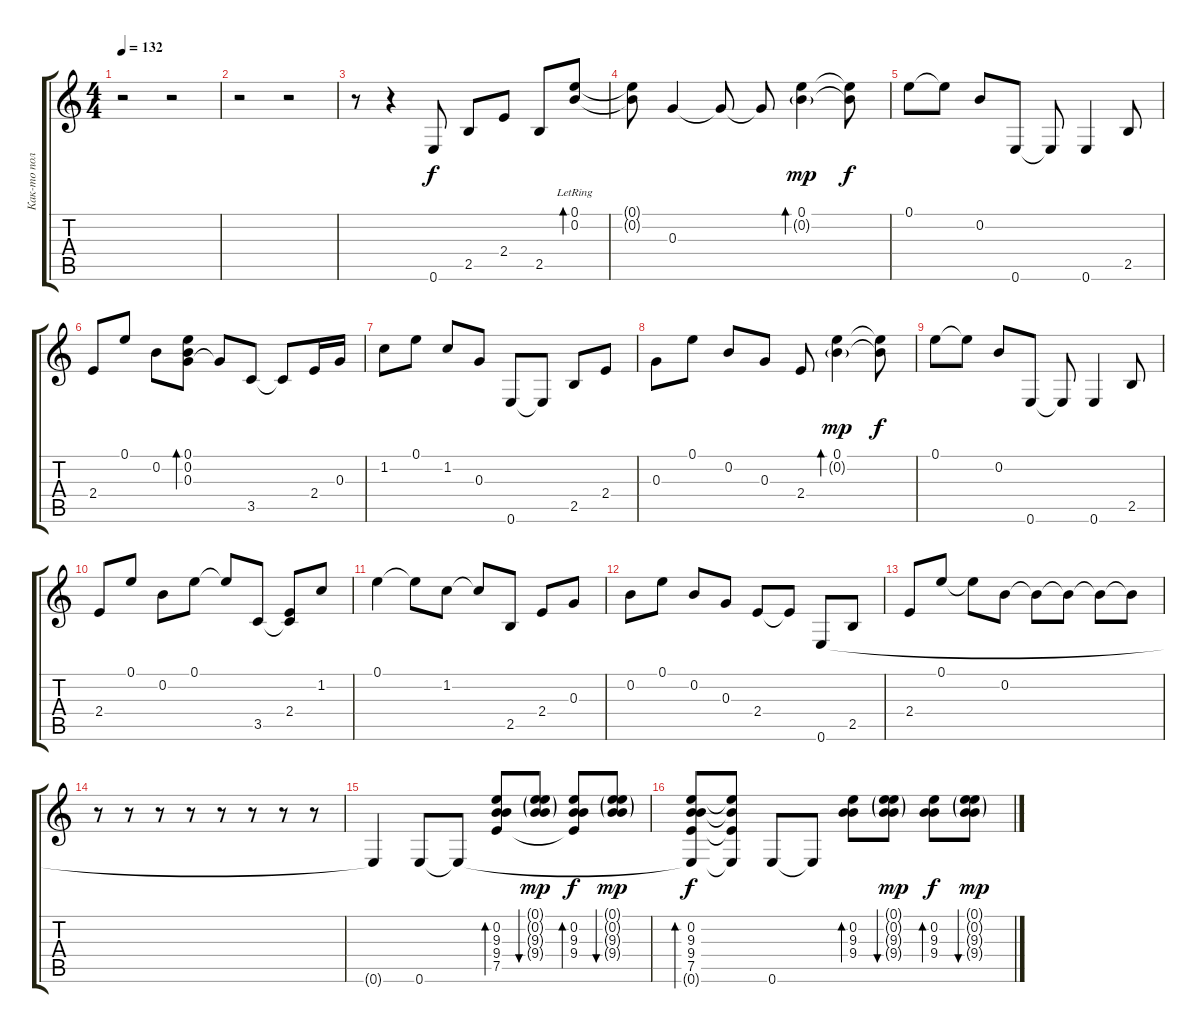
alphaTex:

\track ("Как-то полуакустика" "Как-то пол") {instrument acousticguitarsteel}
\staff {score tabs}
\tuning (E4 B3 G3 D3 A2 E2) {hide}
\ts (4 4)
\tempo 132
\clef g2
\ks c
r.2{dy f} r.2 |
r.2 r.2 |
r.8 r.4 0.6.8{volume 7} 2.5.8 2.4.8 2.5.8 (0.1{lr} 0.2).8{bd 240} |
(0.1{t} 0.2{t}).8 0.3.4 0.3{t}.8 0.3{t}.8 (0.1 0.2{g}).4{bd 240 dy mp} (0.1{t} 0.2{t}).8{dy f} |
0.1.8 0.1{t}.8 0.2.8 0.6.8 0.6{t}.8 0.6.4 2.5.8 |
2.4.8 0.1.8 0.2.8 (0.1 0.2 0.3).8{bd 120} 0.3{t}.8 3.5.8 3.5{t}.8 2.4.16 0.3.16 |
1.2.8 0.1.8 1.2.8 0.3.8 0.6.8 0.6{t}.8 2.5.8 2.4.8 |
0.3.8 0.1.8 0.2.8 0.3.8 2.4.8 (0.1 0.2{g}).4{bd 240 dy mp} (0.1{t} 0.2{t}).8{dy f} |
0.1.8 0.1{t}.8 0.2.8 0.6.8 0.6{t}.8 0.6.4 2.5.8 |
2.4.8 0.1.8 0.2.8 0.1.8 0.1{t}.8 3.5.8 (2.4 3.5{t}).8 1.2.8 |
0.1.4 0.1{t}.8 1.2.8 1.2{t}.8 2.5.8 2.4.8 0.3.8 |
0.2.8 0.1.8 0.2.8 0.3.8 2.4.8 2.4{t}.8 0.6.8 2.5.8 |
2.4.8 0.1.8 0.1{t}.8 0.2.8 0.2{t}.8 0.2{t}.8 0.2{t}.8 0.2{t}.8 |
r.8 r.8 r.8 r.8 r.8 r.8 r.8 r.8 |
0.6{t}.4 0.6.8{volume 4 instrument acousticguitarsteel} 0.6{t}.8 (0.2 9.3 9.4 7.5).8{bd 60} (0.1{g} 0.2{g} 9.3{g} 9.4{g}).8{bu 60 dy mp} (0.2 9.3 9.4 7.5{t}).8{bd 60 dy f} (0.1{g} 0.2{g} 9.3{g} 9.4{g}).8{bu 60 dy mp} |
(0.2 9.3 9.4 7.5 0.6{t}).8{bd 60 dy f} (9.3{t} 9.4{t} 7.5{t} 0.6{t}).8 0.6.8 0.6{t}.8 (0.2 9.3 9.4).8{bd 60} (0.1{g} 0.2{g} 9.3{g} 9.4{g}).8{bu 60 dy mp} (0.2 9.3 9.4).8{bd 60 dy f} (0.1{g} 0.2{g} 9.3{g} 9.4{g}).8{bu 60 dy mp}
